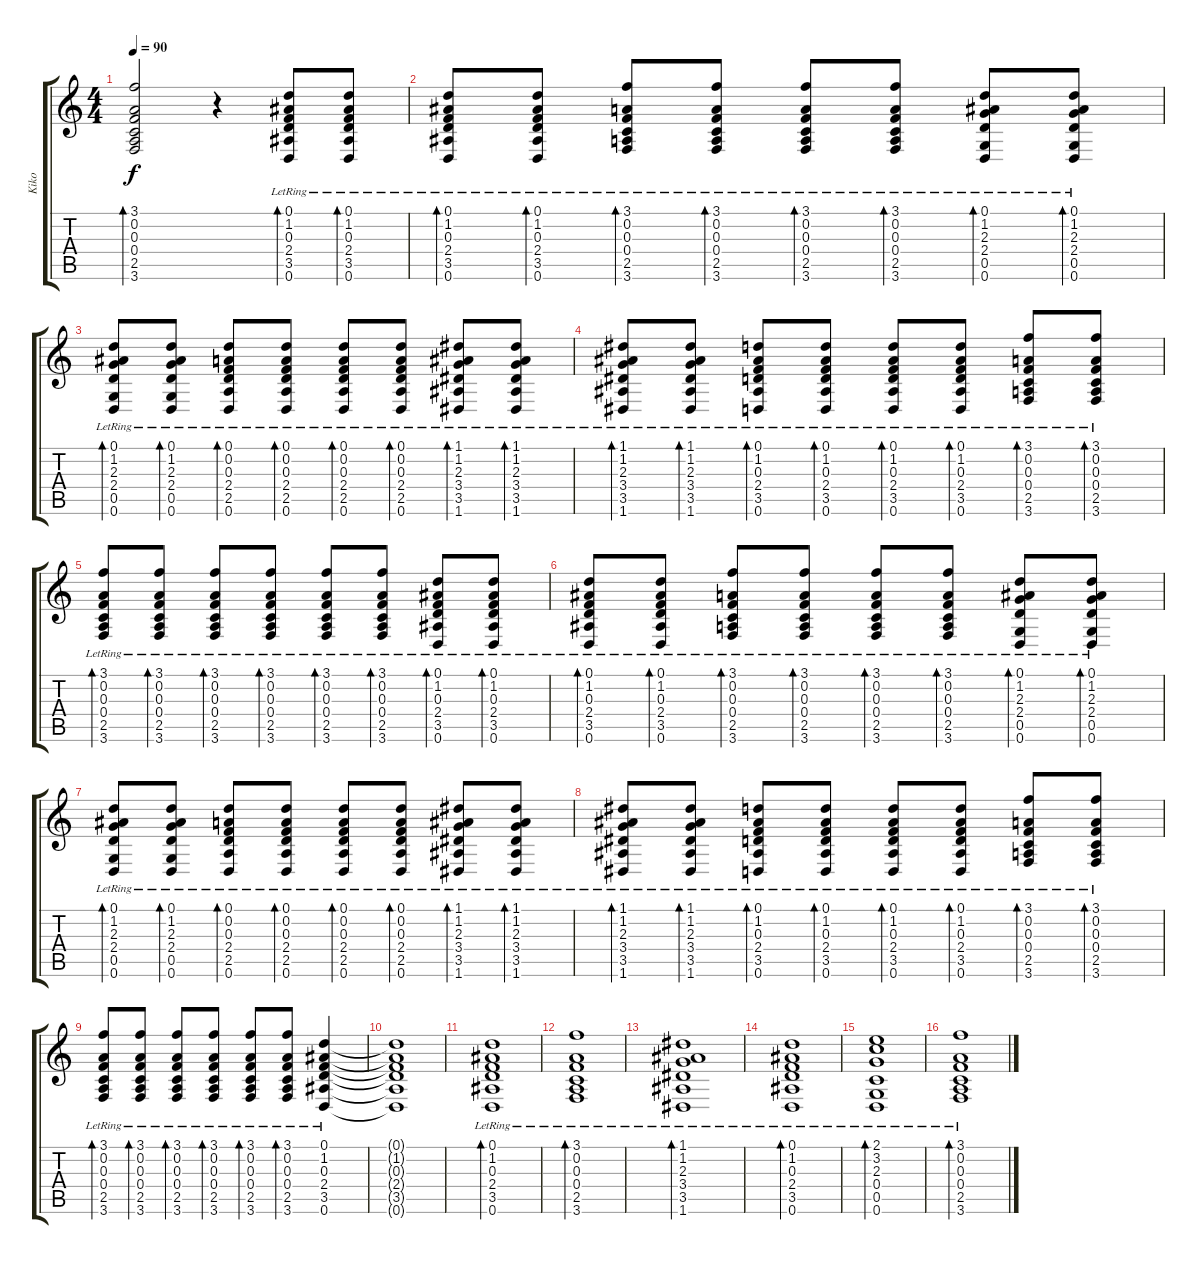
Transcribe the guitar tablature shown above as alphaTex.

\track ("Kiko" "Kiko") {instrument acousticguitarsteel}
\staff {score tabs}
\tuning (D4 A3 F3 C3 G2 D2) {hide}
\ts (4 4)
\tempo 90
\clef g2
\ks c
(3.1{t} 0.2{t} 0.3{t} 0.4{t} 2.5{t} 3.6{t}).2{bd 30 dy f} r.4 (0.1{lr} 1.2{lr} 0.3{lr} 2.4{lr} 3.5{lr} 0.6{lr}).8{bd 30} (0.1{lr} 1.2{lr} 0.3{lr} 2.4{lr} 3.5{lr} 0.6{lr}).8{bd 30} |
(0.1{lr} 1.2{lr} 0.3{lr} 2.4{lr} 3.5{lr} 0.6{lr}).8{bd 30} (0.1{lr} 1.2{lr} 0.3{lr} 2.4{lr} 3.5{lr} 0.6{lr}).8{bd 30} (3.1{lr} 0.2{lr} 0.3{lr} 0.4{lr} 2.5{lr} 3.6{lr}).8{bd 30} (3.1{lr} 0.2{lr} 0.3{lr} 0.4{lr} 2.5{lr} 3.6{lr}).8{bd 30} (3.1{lr} 0.2{lr} 0.3{lr} 0.4{lr} 2.5{lr} 3.6{lr}).8{bd 30} (3.1{lr} 0.2{lr} 0.3{lr} 0.4{lr} 2.5{lr} 3.6{lr}).8{bd 30} (0.1{lr} 1.2{lr} 2.3{lr} 2.4{lr} 0.5{lr} 0.6{lr}).8{bd 30} (0.1{lr} 1.2{lr} 2.3{lr} 2.4{lr} 0.5{lr} 0.6{lr}).8{bd 30} |
(0.1{lr} 1.2{lr} 2.3{lr} 2.4{lr} 0.5{lr} 0.6{lr}).8{bd 30} (0.1{lr} 1.2{lr} 2.3{lr} 2.4{lr} 0.5{lr} 0.6{lr}).8{bd 30} (0.1{lr} 0.2{lr} 0.3{lr} 2.4{lr} 2.5{lr} 0.6{lr}).8{bd 30} (0.1{lr} 0.2{lr} 0.3{lr} 2.4{lr} 2.5{lr} 0.6{lr}).8{bd 30} (0.1{lr} 0.2{lr} 0.3{lr} 2.4{lr} 2.5{lr} 0.6{lr}).8{bd 30} (0.1{lr} 0.2{lr} 0.3{lr} 2.4{lr} 2.5{lr} 0.6{lr}).8{bd 30} (1.1{lr} 1.2{lr} 2.3{lr} 3.4{lr} 3.5{lr} 1.6{lr}).8{bd 30} (1.1{lr} 1.2{lr} 2.3{lr} 3.4{lr} 3.5{lr} 1.6{lr}).8{bd 30} |
(1.1{lr} 1.2{lr} 2.3{lr} 3.4{lr} 3.5{lr} 1.6{lr}).8{bd 30} (1.1{lr} 1.2{lr} 2.3{lr} 3.4{lr} 3.5{lr} 1.6{lr}).8{bd 30} (0.1{lr} 1.2{lr} 0.3{lr} 2.4{lr} 3.5{lr} 0.6{lr}).8{bd 30} (0.1{lr} 1.2{lr} 0.3{lr} 2.4{lr} 3.5{lr} 0.6{lr}).8{bd 30} (0.1{lr} 1.2{lr} 0.3{lr} 2.4{lr} 3.5{lr} 0.6{lr}).8{bd 30} (0.1{lr} 1.2{lr} 0.3{lr} 2.4{lr} 3.5{lr} 0.6{lr}).8{bd 30} (3.1{lr} 0.2{lr} 0.3{lr} 0.4{lr} 2.5{lr} 3.6{lr}).8{bd 30} (3.1{lr} 0.2{lr} 0.3{lr} 0.4{lr} 2.5{lr} 3.6{lr}).8{bd 30} |
(3.1{lr} 0.2{lr} 0.3{lr} 0.4{lr} 2.5{lr} 3.6{lr}).8{bd 30} (3.1{lr} 0.2{lr} 0.3{lr} 0.4{lr} 2.5{lr} 3.6{lr}).8{bd 30} (3.1{lr} 0.2{lr} 0.3{lr} 0.4{lr} 2.5{lr} 3.6{lr}).8{bd 30} (3.1{lr} 0.2{lr} 0.3{lr} 0.4{lr} 2.5{lr} 3.6{lr}).8{bd 30} (3.1{lr} 0.2{lr} 0.3{lr} 0.4{lr} 2.5{lr} 3.6{lr}).8{bd 30} (3.1{lr} 0.2{lr} 0.3{lr} 0.4{lr} 2.5{lr} 3.6{lr}).8{bd 30} (0.1{lr} 1.2{lr} 0.3{lr} 2.4{lr} 3.5{lr} 0.6{lr}).8{bd 30} (0.1{lr} 1.2{lr} 0.3{lr} 2.4{lr} 3.5{lr} 0.6{lr}).8{bd 30} |
(0.1{lr} 1.2{lr} 0.3{lr} 2.4{lr} 3.5{lr} 0.6{lr}).8{bd 30} (0.1{lr} 1.2{lr} 0.3{lr} 2.4{lr} 3.5{lr} 0.6{lr}).8{bd 30} (3.1{lr} 0.2{lr} 0.3{lr} 0.4{lr} 2.5{lr} 3.6{lr}).8{bd 30} (3.1{lr} 0.2{lr} 0.3{lr} 0.4{lr} 2.5{lr} 3.6{lr}).8{bd 30} (3.1{lr} 0.2{lr} 0.3{lr} 0.4{lr} 2.5{lr} 3.6{lr}).8{bd 30} (3.1{lr} 0.2{lr} 0.3{lr} 0.4{lr} 2.5{lr} 3.6{lr}).8{bd 30} (0.1{lr} 1.2{lr} 2.3{lr} 2.4{lr} 0.5{lr} 0.6{lr}).8{bd 30} (0.1{lr} 1.2{lr} 2.3{lr} 2.4{lr} 0.5{lr} 0.6{lr}).8{bd 30} |
(0.1{lr} 1.2{lr} 2.3{lr} 2.4{lr} 0.5{lr} 0.6{lr}).8{bd 30} (0.1{lr} 1.2{lr} 2.3{lr} 2.4{lr} 0.5{lr} 0.6{lr}).8{bd 30} (0.1{lr} 0.2{lr} 0.3{lr} 2.4{lr} 2.5{lr} 0.6{lr}).8{bd 30} (0.1{lr} 0.2{lr} 0.3{lr} 2.4{lr} 2.5{lr} 0.6{lr}).8{bd 30} (0.1{lr} 0.2{lr} 0.3{lr} 2.4{lr} 2.5{lr} 0.6{lr}).8{bd 30} (0.1{lr} 0.2{lr} 0.3{lr} 2.4{lr} 2.5{lr} 0.6{lr}).8{bd 30} (1.1{lr} 1.2{lr} 2.3{lr} 3.4{lr} 3.5{lr} 1.6{lr}).8{bd 30} (1.1{lr} 1.2{lr} 2.3{lr} 3.4{lr} 3.5{lr} 1.6{lr}).8{bd 30} |
(1.1{lr} 1.2{lr} 2.3{lr} 3.4{lr} 3.5{lr} 1.6{lr}).8{bd 30} (1.1{lr} 1.2{lr} 2.3{lr} 3.4{lr} 3.5{lr} 1.6{lr}).8{bd 30} (0.1{lr} 1.2{lr} 0.3{lr} 2.4{lr} 3.5{lr} 0.6{lr}).8{bd 30} (0.1{lr} 1.2{lr} 0.3{lr} 2.4{lr} 3.5{lr} 0.6{lr}).8{bd 30} (0.1{lr} 1.2{lr} 0.3{lr} 2.4{lr} 3.5{lr} 0.6{lr}).8{bd 30} (0.1{lr} 1.2{lr} 0.3{lr} 2.4{lr} 3.5{lr} 0.6{lr}).8{bd 30} (3.1{lr} 0.2{lr} 0.3{lr} 0.4{lr} 2.5{lr} 3.6{lr}).8{bd 30} (3.1{lr} 0.2{lr} 0.3{lr} 0.4{lr} 2.5{lr} 3.6{lr}).8{bd 30} |
(3.1{lr} 0.2{lr} 0.3{lr} 0.4{lr} 2.5{lr} 3.6{lr}).8{bd 30} (3.1{lr} 0.2{lr} 0.3{lr} 0.4{lr} 2.5{lr} 3.6{lr}).8{bd 30} (3.1{lr} 0.2{lr} 0.3{lr} 0.4{lr} 2.5{lr} 3.6{lr}).8{bd 30} (3.1{lr} 0.2{lr} 0.3{lr} 0.4{lr} 2.5{lr} 3.6{lr}).8{bd 30} (3.1{lr} 0.2{lr} 0.3{lr} 0.4{lr} 2.5{lr} 3.6{lr}).8{bd 30} (3.1{lr} 0.2{lr} 0.3{lr} 0.4{lr} 2.5{lr} 3.6{lr}).8{bd 30} (0.1{lr} 1.2{lr} 0.3{lr} 2.4{lr} 3.5{lr} 0.6{lr}).4 |
(0.1{t} 1.2{t} 0.3{t} 2.4{t} 3.5{t} 0.6{t}).1 |
(0.1{lr} 1.2{lr} 0.3{lr} 2.4{lr} 3.5{lr} 0.6{lr}).1{bd 240} |
(3.1{lr} 0.2{lr} 0.3{lr} 0.4{lr} 2.5{lr} 3.6{lr}).1{bd 240} |
(1.1{lr} 1.2{lr} 2.3{lr} 3.4{lr} 3.5{lr} 1.6{lr}).1{bd 240} |
(0.1{lr} 1.2{lr} 0.3{lr} 2.4{lr} 3.5{lr} 0.6{lr}).1{bd 240} |
(2.1{lr} 3.2{lr} 2.3{lr} 0.4{lr} 0.5{lr} 0.6{lr}).1{bd 240} |
(3.1{lr} 0.2{lr} 0.3{lr} 0.4{lr} 2.5{lr} 3.6{lr}).1{bd 240}
